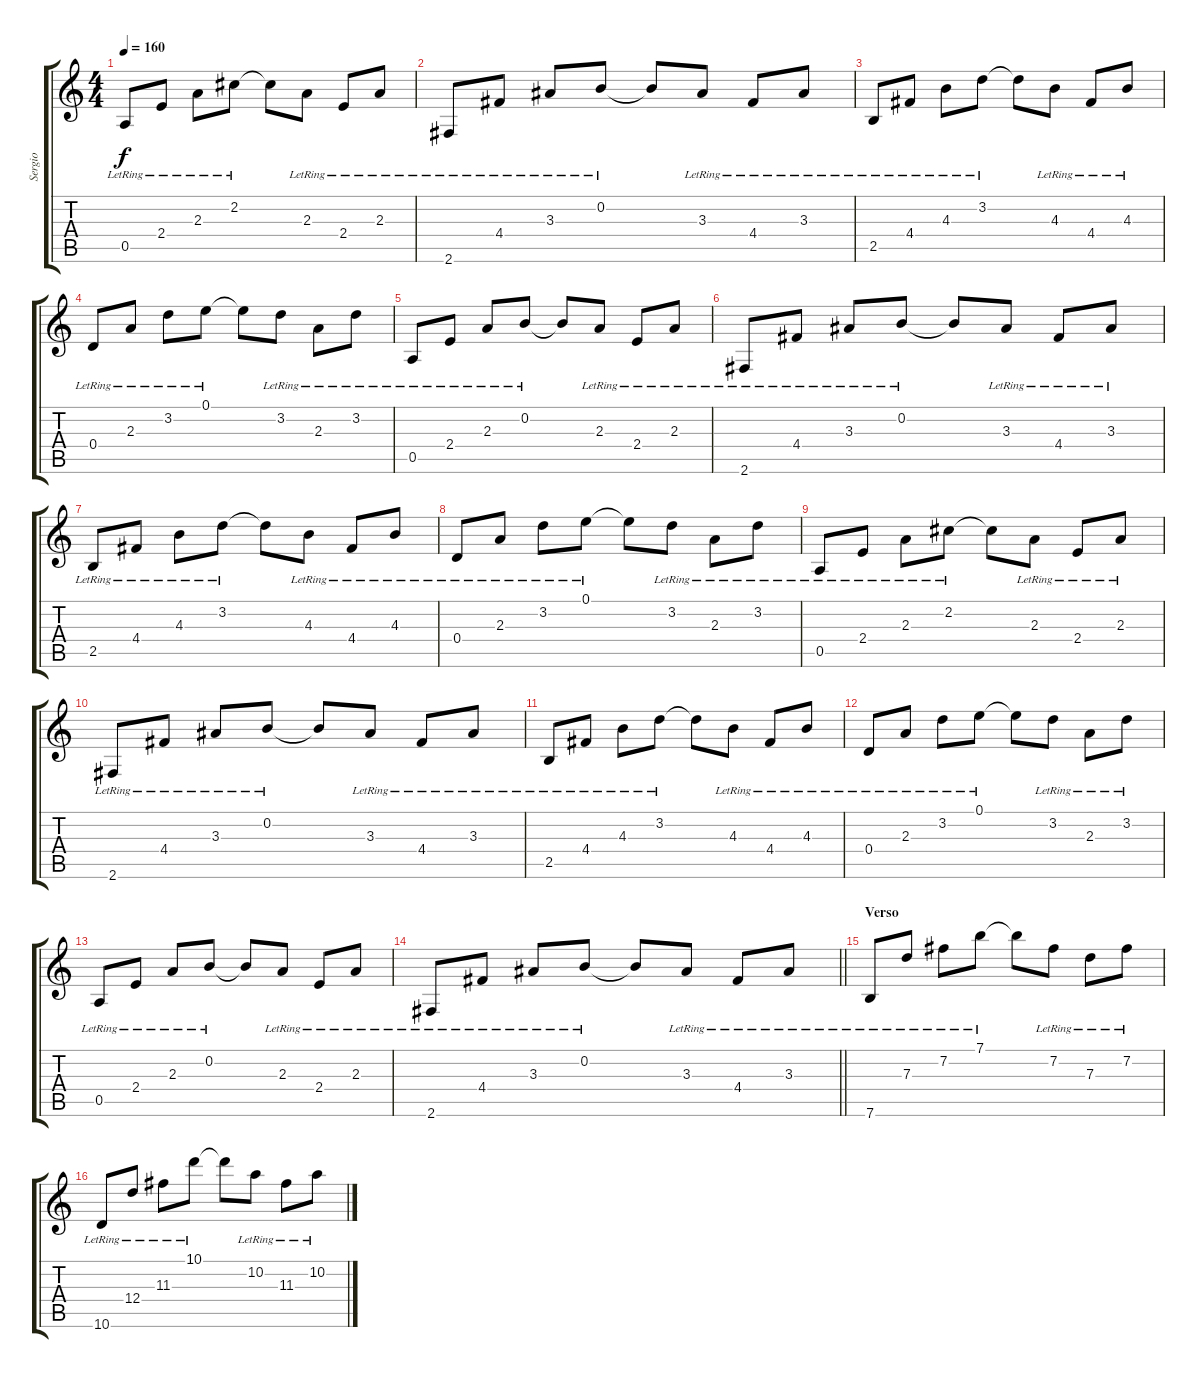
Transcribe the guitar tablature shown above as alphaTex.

\track ("Sergio " "Sergio ") {instrument electricguitarjazz}
\staff {score tabs}
\tuning (E4 B3 G3 D3 A2 E2) {hide}
\ts (4 4)
\tempo 160
\clef g2
\ks c
0.5{lr}.8{dy f} 2.4{lr}.8 2.3{lr}.8 2.2{lr}.8 2.2{t}.8 2.3{lr}.8 2.4{lr}.8 2.3{lr}.8 |
2.6{lr}.8 4.4{lr}.8 3.3{lr}.8 0.2{lr}.8 0.2{t}.8 3.3{lr}.8 4.4{lr}.8 3.3{lr}.8 |
2.5{lr}.8 4.4{lr}.8 4.3{lr}.8 3.2{lr}.8 3.2{t}.8 4.3{lr}.8 4.4{lr}.8 4.3{lr}.8 |
0.4{lr}.8 2.3{lr}.8 3.2{lr}.8 0.1{lr}.8 0.1{t}.8 3.2{lr}.8 2.3{lr}.8 3.2{lr}.8 |
0.5{lr}.8 2.4{lr}.8 2.3{lr}.8 0.2{lr}.8 0.2{t}.8 2.3{lr}.8 2.4{lr}.8 2.3{lr}.8 |
2.6{lr}.8 4.4{lr}.8 3.3{lr}.8 0.2{lr}.8 0.2{t}.8 3.3{lr}.8 4.4{lr}.8 3.3{lr}.8 |
2.5{lr}.8 4.4{lr}.8 4.3{lr}.8 3.2{lr}.8 3.2{t}.8 4.3{lr}.8 4.4{lr}.8 4.3{lr}.8 |
0.4{lr}.8 2.3{lr}.8 3.2{lr}.8 0.1{lr}.8 0.1{t}.8 3.2{lr}.8 2.3{lr}.8 3.2{lr}.8 |
0.5{lr}.8 2.4{lr}.8 2.3{lr}.8 2.2{lr}.8 2.2{t}.8 2.3{lr}.8 2.4{lr}.8 2.3{lr}.8 |
2.6{lr}.8 4.4{lr}.8 3.3{lr}.8 0.2{lr}.8 0.2{t}.8 3.3{lr}.8 4.4{lr}.8 3.3{lr}.8 |
2.5{lr}.8 4.4{lr}.8 4.3{lr}.8 3.2{lr}.8 3.2{t}.8 4.3{lr}.8 4.4{lr}.8 4.3{lr}.8 |
0.4{lr}.8 2.3{lr}.8 3.2{lr}.8 0.1{lr}.8 0.1{t}.8 3.2{lr}.8 2.3{lr}.8 3.2{lr}.8 |
0.5{lr}.8 2.4{lr}.8 2.3{lr}.8 0.2{lr}.8 0.2{t}.8 2.3{lr}.8 2.4{lr}.8 2.3{lr}.8 |
\barLineRight lightlight
2.6{lr}.8 4.4{lr}.8 3.3{lr}.8 0.2{lr}.8 0.2{t}.8 3.3{lr}.8 4.4{lr}.8 3.3{lr}.8 |
\section ("" "Verso")
7.6{lr}.8{volume 9} 7.3{lr}.8 7.2{lr}.8 7.1{lr}.8 7.1{t}.8 7.2{lr}.8 7.3{lr}.8 7.2{lr}.8 |
10.6{lr}.8 12.4{lr}.8 11.3{lr}.8 10.1{lr}.8 10.1{t}.8 10.2{lr}.8 11.3{lr}.8 10.2{lr}.8
